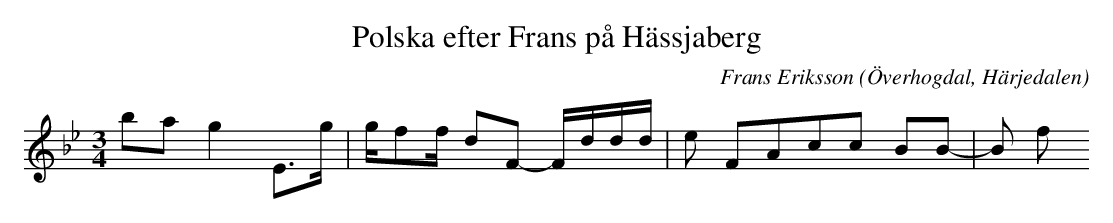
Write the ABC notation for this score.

X:1
T:Polska efter Frans på Hässjaberg
O:Överhogdal, Härjedalen
M:3/4
C:Frans Eriksson
K:Bb
ba g2 E>g |g/ff/- dF- F/d/d/d/|e2/3 F4/3A4/3c2/3c2/3 B2/3B2/3|-B4/3 f4/3
